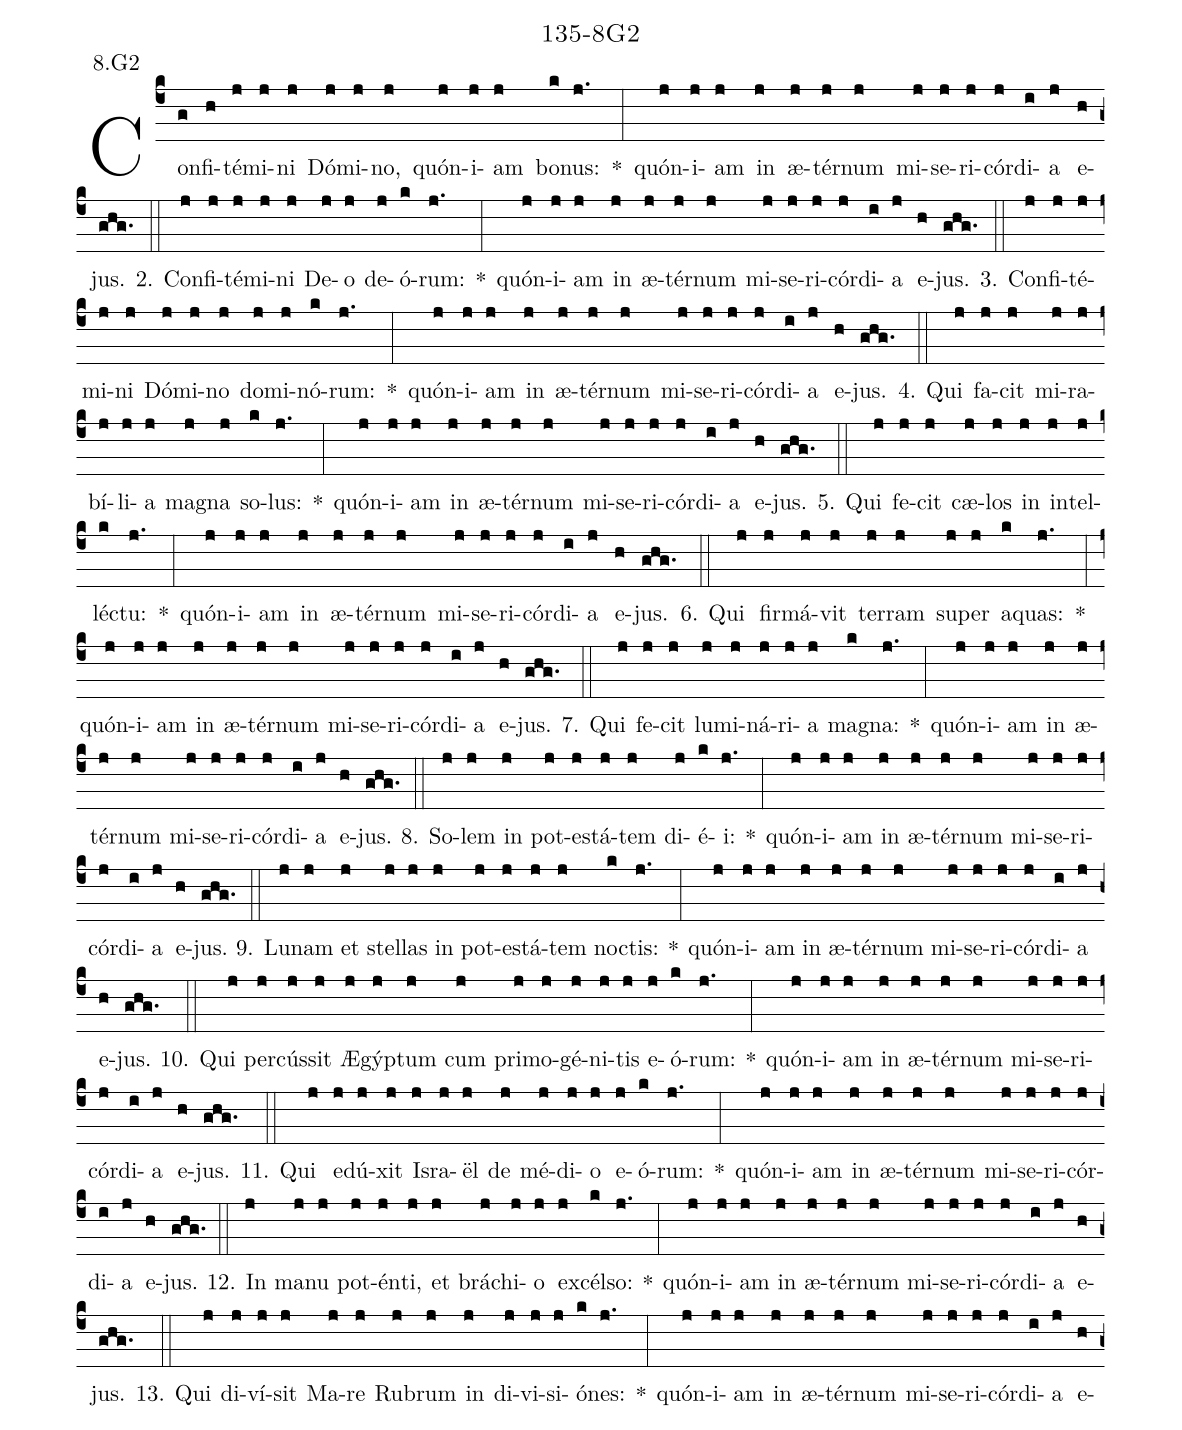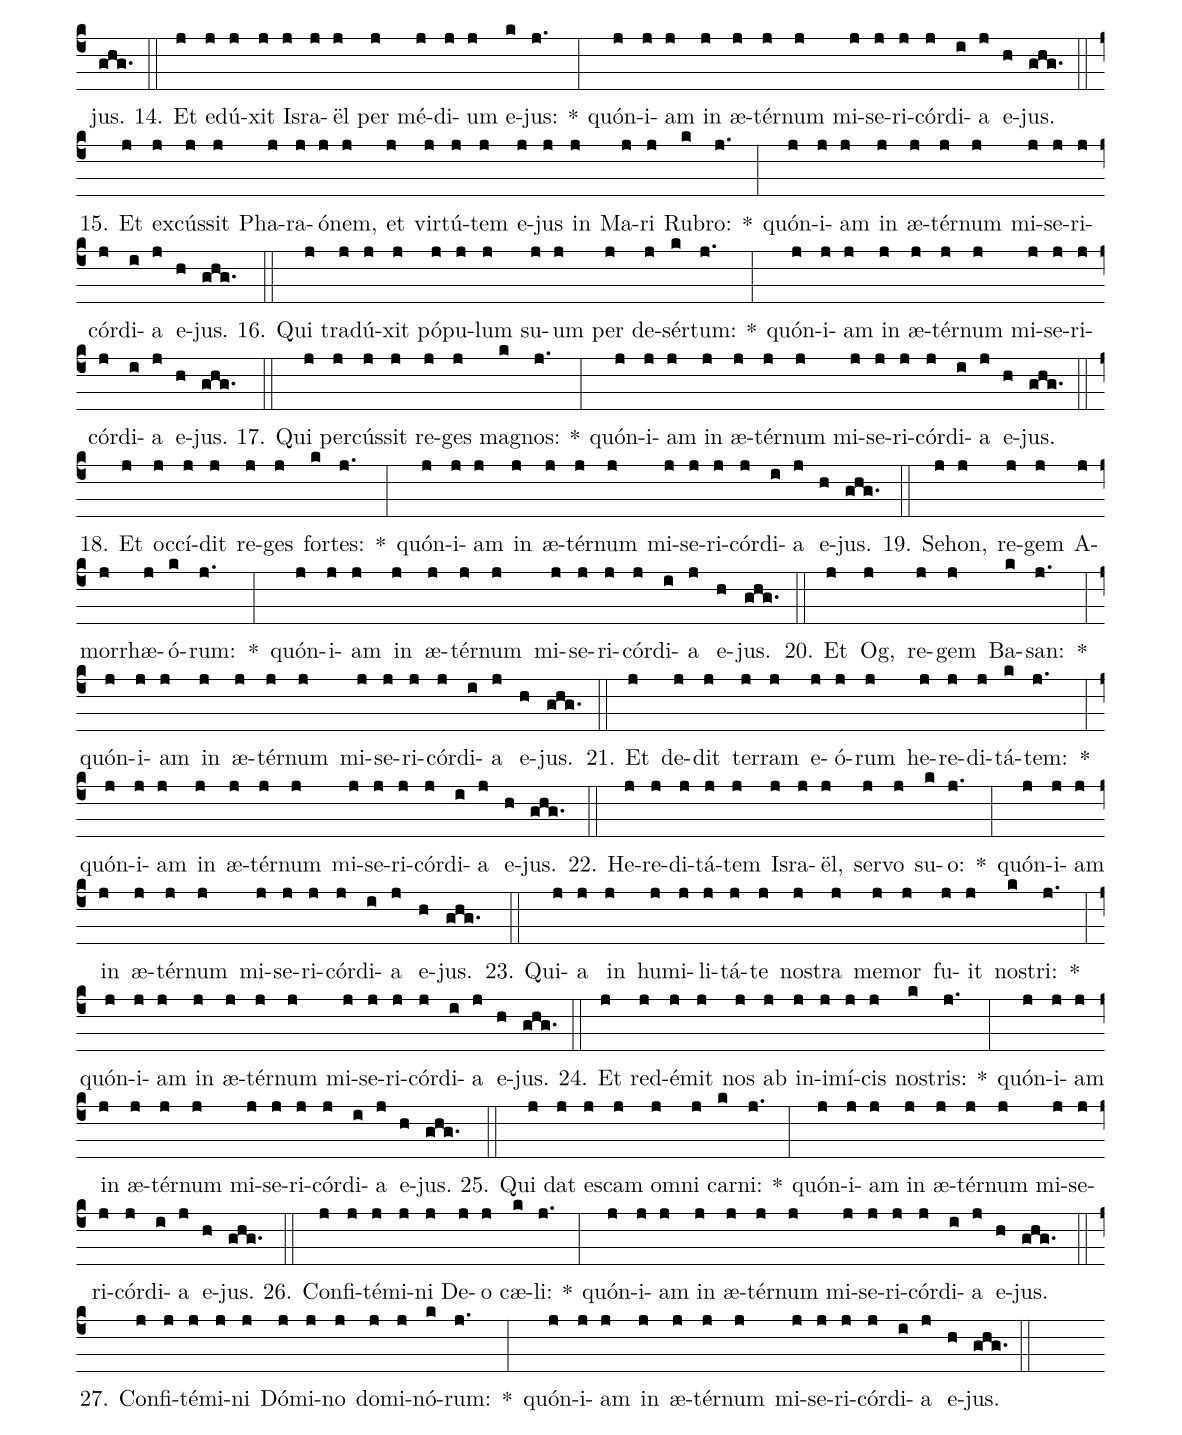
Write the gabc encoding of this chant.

name: 135-8G2;
annotation: 8.G2;
%%
(c4)Con(g)fi(h)té(j)mi(j)ni(j) Dó(j)mi(j)no,(j) quón(j)i(j)am(j) bo(k)nus:(j.) *(:) quón(j)i(j)am(j) in(j) æ(j)tér(j)num(j) mi(j)se(j)ri(j)cór(j)di(i)a(j) e(h)jus.(ghg.) (::)
2. Con(j)fi(j)té(j)mi(j)ni(j) De(j)o(j) de(j)ó(k)rum:(j.) *(:) quón(j)i(j)am(j) in(j) æ(j)tér(j)num(j) mi(j)se(j)ri(j)cór(j)di(i)a(j) e(h)jus.(ghg.) (::)
3. Con(j)fi(j)té(j)mi(j)ni(j) Dó(j)mi(j)no(j) do(j)mi(j)nó(k)rum:(j.) *(:) quón(j)i(j)am(j) in(j) æ(j)tér(j)num(j) mi(j)se(j)ri(j)cór(j)di(i)a(j) e(h)jus.(ghg.) (::)
4. Qui(j) fa(j)cit(j) mi(j)ra(j)bí(j)li(j)a(j) ma(j)gna(j) so(k)lus:(j.) *(:) quón(j)i(j)am(j) in(j) æ(j)tér(j)num(j) mi(j)se(j)ri(j)cór(j)di(i)a(j) e(h)jus.(ghg.) (::)
5. Qui(j) fe(j)cit(j) cæ(j)los(j) in(j) in(j)tel(j)léc(k)tu:(j.) *(:) quón(j)i(j)am(j) in(j) æ(j)tér(j)num(j) mi(j)se(j)ri(j)cór(j)di(i)a(j) e(h)jus.(ghg.) (::)
6. Qui(j) fir(j)má(j)vit(j) ter(j)ram(j) su(j)per(j) a(k)quas:(j.) *(:) quón(j)i(j)am(j) in(j) æ(j)tér(j)num(j) mi(j)se(j)ri(j)cór(j)di(i)a(j) e(h)jus.(ghg.) (::)
7. Qui(j) fe(j)cit(j) lu(j)mi(j)ná(j)ri(j)a(j) ma(k)gna:(j.) *(:) quón(j)i(j)am(j) in(j) æ(j)tér(j)num(j) mi(j)se(j)ri(j)cór(j)di(i)a(j) e(h)jus.(ghg.) (::)
8. So(j)lem(j) in(j) pot(j)es(j)tá(j)tem(j) di(j)é(k)i:(j.) *(:) quón(j)i(j)am(j) in(j) æ(j)tér(j)num(j) mi(j)se(j)ri(j)cór(j)di(i)a(j) e(h)jus.(ghg.) (::)
9. Lu(j)nam(j) et(j) stel(j)las(j) in(j) pot(j)es(j)tá(j)tem(j) noc(k)tis:(j.) *(:) quón(j)i(j)am(j) in(j) æ(j)tér(j)num(j) mi(j)se(j)ri(j)cór(j)di(i)a(j) e(h)jus.(ghg.) (::)
10. Qui(j) per(j)cús(j)sit(j) Æ(j)gýp(j)tum(j) cum(j) pri(j)mo(j)gé(j)ni(j)tis(j) e(j)ó(k)rum:(j.) *(:) quón(j)i(j)am(j) in(j) æ(j)tér(j)num(j) mi(j)se(j)ri(j)cór(j)di(i)a(j) e(h)jus.(ghg.) (::)
11. Qui(j) e(j)dú(j)xit(j) Is(j)ra(j)ël(j) de(j) mé(j)di(j)o(j) e(j)ó(k)rum:(j.) *(:) quón(j)i(j)am(j) in(j) æ(j)tér(j)num(j) mi(j)se(j)ri(j)cór(j)di(i)a(j) e(h)jus.(ghg.) (::)
12. In(j) ma(j)nu(j) pot(j)én(j)ti,(j) et(j) brá(j)chi(j)o(j) ex(j)cél(k)so:(j.) *(:) quón(j)i(j)am(j) in(j) æ(j)tér(j)num(j) mi(j)se(j)ri(j)cór(j)di(i)a(j) e(h)jus.(ghg.) (::)
13. Qui(j) di(j)ví(j)sit(j) Ma(j)re(j) Ru(j)brum(j) in(j) di(j)vi(j)si(j)ó(k)nes:(j.) *(:) quón(j)i(j)am(j) in(j) æ(j)tér(j)num(j) mi(j)se(j)ri(j)cór(j)di(i)a(j) e(h)jus.(ghg.) (::)
14. Et(j) e(j)dú(j)xit(j) Is(j)ra(j)ël(j) per(j) mé(j)di(j)um(j) e(k)jus:(j.) *(:) quón(j)i(j)am(j) in(j) æ(j)tér(j)num(j) mi(j)se(j)ri(j)cór(j)di(i)a(j) e(h)jus.(ghg.) (::)
15. Et(j) ex(j)cús(j)sit(j) Pha(j)ra(j)ó(j)nem,(j) et(j) vir(j)tú(j)tem(j) e(j)jus(j) in(j) Ma(j)ri(j) Ru(k)bro:(j.) *(:) quón(j)i(j)am(j) in(j) æ(j)tér(j)num(j) mi(j)se(j)ri(j)cór(j)di(i)a(j) e(h)jus.(ghg.) (::)
16. Qui(j) tra(j)dú(j)xit(j) pó(j)pu(j)lum(j) su(j)um(j) per(j) de(j)sér(k)tum:(j.) *(:) quón(j)i(j)am(j) in(j) æ(j)tér(j)num(j) mi(j)se(j)ri(j)cór(j)di(i)a(j) e(h)jus.(ghg.) (::)
17. Qui(j) per(j)cús(j)sit(j) re(j)ges(j) ma(k)gnos:(j.) *(:) quón(j)i(j)am(j) in(j) æ(j)tér(j)num(j) mi(j)se(j)ri(j)cór(j)di(i)a(j) e(h)jus.(ghg.) (::)
18. Et(j) oc(j)cí(j)dit(j) re(j)ges(j) for(k)tes:(j.) *(:) quón(j)i(j)am(j) in(j) æ(j)tér(j)num(j) mi(j)se(j)ri(j)cór(j)di(i)a(j) e(h)jus.(ghg.) (::)
19. Se(j)hon,(j) re(j)gem(j) A(j)mor(j)rhæ(j)ó(k)rum:(j.) *(:) quón(j)i(j)am(j) in(j) æ(j)tér(j)num(j) mi(j)se(j)ri(j)cór(j)di(i)a(j) e(h)jus.(ghg.) (::)
20. Et(j) Og,(j) re(j)gem(j) Ba(k)san:(j.) *(:) quón(j)i(j)am(j) in(j) æ(j)tér(j)num(j) mi(j)se(j)ri(j)cór(j)di(i)a(j) e(h)jus.(ghg.) (::)
21. Et(j) de(j)dit(j) ter(j)ram(j) e(j)ó(j)rum(j) he(j)re(j)di(j)tá(k)tem:(j.) *(:) quón(j)i(j)am(j) in(j) æ(j)tér(j)num(j) mi(j)se(j)ri(j)cór(j)di(i)a(j) e(h)jus.(ghg.) (::)
22. He(j)re(j)di(j)tá(j)tem(j) Is(j)ra(j)ël,(j) ser(j)vo(j) su(k)o:(j.) *(:) quón(j)i(j)am(j) in(j) æ(j)tér(j)num(j) mi(j)se(j)ri(j)cór(j)di(i)a(j) e(h)jus.(ghg.) (::)
23. Qui(j)a(j) in(j) hu(j)mi(j)li(j)tá(j)te(j) nos(j)tra(j) me(j)mor(j) fu(j)it(j) nos(k)tri:(j.) *(:) quón(j)i(j)am(j) in(j) æ(j)tér(j)num(j) mi(j)se(j)ri(j)cór(j)di(i)a(j) e(h)jus.(ghg.) (::)
24. Et(j) red(j)é(j)mit(j) nos(j) ab(j) in(j)i(j)mí(j)cis(j) nos(k)tris:(j.) *(:) quón(j)i(j)am(j) in(j) æ(j)tér(j)num(j) mi(j)se(j)ri(j)cór(j)di(i)a(j) e(h)jus.(ghg.) (::)
25. Qui(j) dat(j) es(j)cam(j) om(j)ni(j) car(k)ni:(j.) *(:) quón(j)i(j)am(j) in(j) æ(j)tér(j)num(j) mi(j)se(j)ri(j)cór(j)di(i)a(j) e(h)jus.(ghg.) (::)
26. Con(j)fi(j)té(j)mi(j)ni(j) De(j)o(j) cæ(k)li:(j.) *(:) quón(j)i(j)am(j) in(j) æ(j)tér(j)num(j) mi(j)se(j)ri(j)cór(j)di(i)a(j) e(h)jus.(ghg.) (::)
27. Con(j)fi(j)té(j)mi(j)ni(j) Dó(j)mi(j)no(j) do(j)mi(j)nó(k)rum:(j.) *(:) quón(j)i(j)am(j) in(j) æ(j)tér(j)num(j) mi(j)se(j)ri(j)cór(j)di(i)a(j) e(h)jus.(ghg.) (::)
